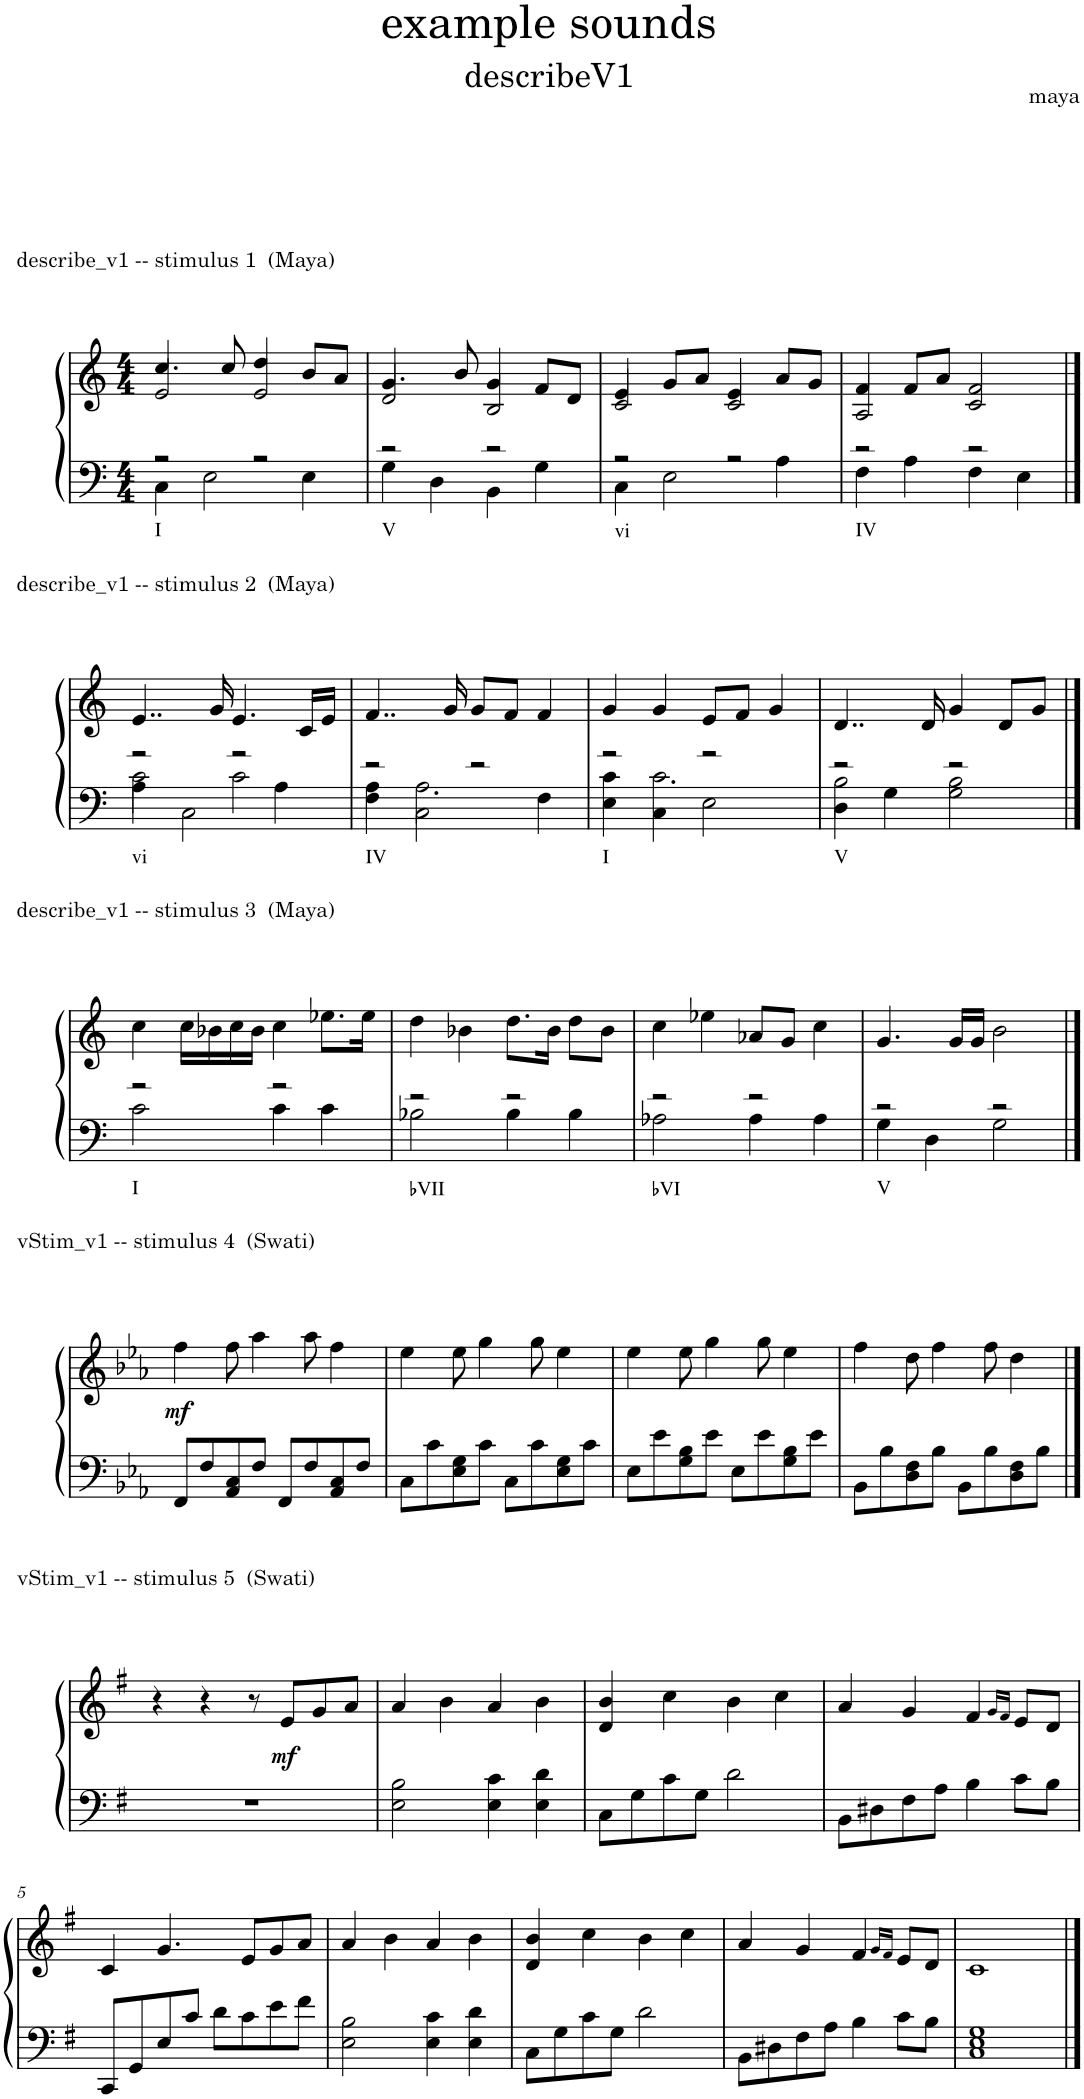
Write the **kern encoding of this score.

**kern	**kern	**dynam
*part1	*part1	*part1
*staff2	*staff1	*staff1/2
*I"Piano	*	*
*I'Pno.	*	*
*clefF4	*clefG2	*
*k[]	*k[]	*
*M4/4	*M4/4	*
=1	=1	=1
*^	*^	*
2r	4C\	4.cc/	2e/	.
.	2E\	.	.	.
.	.	8cc/	.	.
2r	.	4dd/	2e/	.
.	4E\	8b/L	.	.
.	.	8a/J	.	.
=2	=2	=2	=2	=2
2r	4G\	4.g/	2d/	.
.	4D\	.	.	.
.	.	8b/	.	.
2r	4BB\	4g/	2B/	.
.	4G\	8f/L	.	.
.	.	8d/J	.	.
=3	=3	=3	=3	=3
2r	4C\	4e/	2c/	.
.	2E\	8g/L	.	.
.	.	8a/J	.	.
2r	.	4e/	2c/	.
.	4A\	8a/L	.	.
.	.	8g/J	.	.
=4	=4	=4	=4	=4
2r	4F\	4f/	2A/	.
.	4A\	8f/L	.	.
.	.	8a/J	.	.
2r	4F\	2f/	2c/	.
.	4E\	.	.	.
*	*	*v	*v	*
!!LO:LB:g=z
==1	==1	==1	==1
*	*^	*	*
2r	4A\	2c\	4..e/	.
.	2C\	.	.	.
.	.	.	16g/	.
2r	.	2c\	4.e/	.
.	4A\	.	.	.
.	.	.	16c/LL	.
.	.	.	16e/JJ	.
=2	=2	=2	=2	=2
2r	4F\	4A\	4..f/	.
.	2C\	2.A\	.	.
.	.	.	16g/	.
2r	.	.	8g/L	.
.	.	.	8f/J	.
.	4F\	.	4f/	.
=3	=3	=3	=3	=3
2r	4E\	4c\	4g/	.
.	4C\	2.c\	4g/	.
2r	2E\	.	8e/L	.
.	.	.	8f/J	.
.	.	.	4g/	.
=4	=4	=4	=4	=4
2r	4D\	2B\	4..d/	.
.	4G\	.	.	.
.	.	.	16d/	.
2r	2G\	2B\	4g/	.
.	.	.	8d/L	.
.	.	.	8g/J	.
*	*v	*v	*	*
!!LO:LB:g=z
==1	==1	==1	==1
2r	2c\	4cc\	.
.	.	16cc\LL	.
.	.	16b-X\	.
.	.	16cc\	.
.	.	16b-\JJ	.
2r	4c\	4cc\	.
.	4c\	8.ee-X\L	.
.	.	16ee-\Jk	.
=2	=2	=2	=2
2r	2B-X\	4dd\	.
.	.	4b-X\	.
2r	4B-\	8.dd\L	.
.	.	16b-\Jk	.
.	4B-\	8dd\L	.
.	.	8b-\J	.
=3	=3	=3	=3
2r	2A-X\	4cc\	.
.	.	4ee-X\	.
2r	4A-\	8a-X/L	.
.	.	8g/J	.
.	4A-\	4cc\	.
=4	=4	=4	=4
2r	4G\	4.g/	.
.	4D\	.	.
.	.	16g/LL	.
.	.	16g/JJ	.
2r	2G\	2b\	.
*v	*v	*	*
!!LO:LB:g=z
==1	==1	==1
*k[b-e-a-]	*k[b-e-a-]	*
*^	*	*
!	!	!	!LO:DY:b
*v	*v	*	*
8FF/L	4ff\	mf
8F/	.	.
8AA-/ 8C/	8ff\	.
8F/J	4aa-\	.
8FF/L	.	.
8F/	8aa-\	.
8AA-/ 8C/	4ff\	.
8F/J	.	.
=2	=2	=2
8C\L	4ee-\	.
8c\	.	.
8E-\ 8G\	8ee-\	.
8c\J	4gg\	.
8C\L	.	.
8c\	8gg\	.
8E-\ 8G\	4ee-\	.
8c\J	.	.
=3	=3	=3
8E-\L	4ee-\	.
8e-\	.	.
8G\ 8B-\	8ee-\	.
8e-\J	4gg\	.
8E-\L	.	.
8e-\	8gg\	.
8G\ 8B-\	4ee-\	.
8e-\J	.	.
=4	=4	=4
8BB-\L	4ff\	.
8B-\	.	.
8D\ 8F\	8dd\	.
8B-\J	4ff\	.
8BB-\L	.	.
8B-\	8ff\	.
8D\ 8F\	4dd\	.
8B-\J	.	.
!!LO:LB:g=z
==1	==1	==1
*k[f#]	*k[f#]	*
1r	4r	.
.	4r	.
.	8r	.
!	!	!LO:DY:b
.	8e/L	mf
.	8g/	.
.	8a/J	.
=2	=2	=2
2E\ 2B\	4a/	.
.	4b\	.
4E\ 4c\	4a/	.
4E\ 4d\	4b\	.
=3	=3	=3
8C\L	4d/ 4b/	.
8G\	.	.
8c\	4cc\	.
8G\J	.	.
2d\	4b\	.
.	4cc\	.
=4	=4	=4
8BB\L	4a/	.
8D#X\	.	.
8F#\	4g/	.
8A\J	.	.
4B\	4f#/	.
.	16qg/LL	.
.	16qf#/JJ	.
8c\L	8e/L	.
8B\J	8d/J	.
!!LO:LB:g=z
=5	=5	=5
8CC/L	4c/	.
8GG/	.	.
8E/	4.g/	.
8c/J	.	.
8d\L	.	.
8c\	8e/L	.
8e\	8g/	.
8f#\J	8a/J	.
=6	=6	=6
2E\ 2B\	4a/	.
.	4b\	.
4E\ 4c\	4a/	.
4E\ 4d\	4b\	.
=7	=7	=7
8C\L	4d/ 4b/	.
8G\	.	.
8c\	4cc\	.
8G\J	.	.
2d\	4b\	.
.	4cc\	.
=8	=8	=8
8BB\L	4a/	.
8D#X\	.	.
8F#\	4g/	.
8A\J	.	.
4B\	4f#/	.
.	16qg/LL	.
.	16qf#/JJ	.
8c\L	8e/L	.
8B\J	8d/J	.
=9	=9	=9
1C 1E 1G	1c	.
==	==	==
*-	*-	*-
